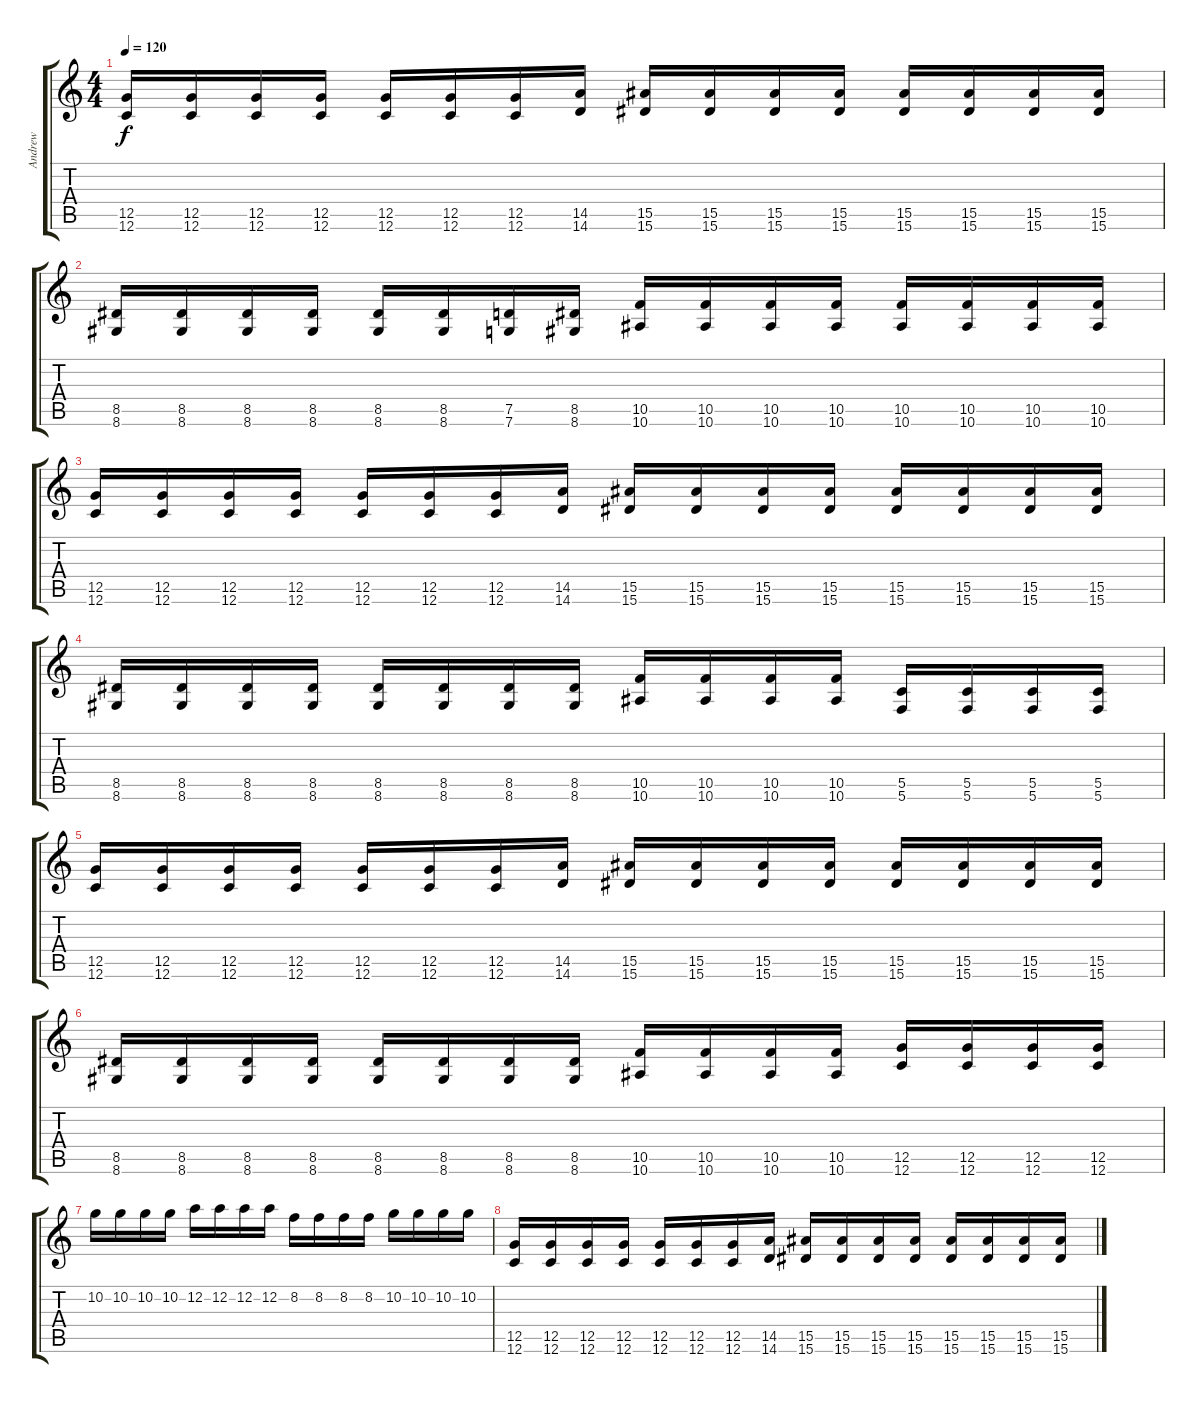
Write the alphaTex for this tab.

\track ("Andrew" "Andrew") {instrument overdrivenguitar}
\staff {score tabs}
\tuning (D4 A3 F3 C3 G2 C2) {hide}
\ts (4 4)
\tempo 120
\clef g2
\ks c
(12.5 12.6).16{dy f} (12.5 12.6).16 (12.5 12.6).16 (12.5 12.6).16 (12.5 12.6).16 (12.5 12.6).16 (12.5 12.6).16 (14.5 14.6).16 (15.5 15.6).16 (15.5 15.6).16 (15.5 15.6).16 (15.5 15.6).16 (15.5 15.6).16 (15.5 15.6).16 (15.5 15.6).16 (15.5 15.6).16 |
(8.5 8.6).16 (8.5 8.6).16 (8.5 8.6).16 (8.5 8.6).16 (8.5 8.6).16 (8.5 8.6).16 (7.5 7.6).16 (8.5 8.6).16 (10.5 10.6).16 (10.5 10.6).16 (10.5 10.6).16 (10.5 10.6).16 (10.5 10.6).16 (10.5 10.6).16 (10.5 10.6).16 (10.5 10.6).16 |
(12.5 12.6).16 (12.5 12.6).16 (12.5 12.6).16 (12.5 12.6).16 (12.5 12.6).16 (12.5 12.6).16 (12.5 12.6).16 (14.5 14.6).16 (15.5 15.6).16 (15.5 15.6).16 (15.5 15.6).16 (15.5 15.6).16 (15.5 15.6).16 (15.5 15.6).16 (15.5 15.6).16 (15.5 15.6).16 |
(8.5 8.6).16 (8.5 8.6).16 (8.5 8.6).16 (8.5 8.6).16 (8.5 8.6).16 (8.5 8.6).16 (8.5 8.6).16 (8.5 8.6).16 (10.5 10.6).16 (10.5 10.6).16 (10.5 10.6).16 (10.5 10.6).16 (5.5 5.6).16 (5.5 5.6).16 (5.5 5.6).16 (5.5 5.6).16 |
(12.5 12.6).16 (12.5 12.6).16 (12.5 12.6).16 (12.5 12.6).16 (12.5 12.6).16 (12.5 12.6).16 (12.5 12.6).16 (14.5 14.6).16 (15.5 15.6).16 (15.5 15.6).16 (15.5 15.6).16 (15.5 15.6).16 (15.5 15.6).16 (15.5 15.6).16 (15.5 15.6).16 (15.5 15.6).16 |
(8.5 8.6).16 (8.5 8.6).16 (8.5 8.6).16 (8.5 8.6).16 (8.5 8.6).16 (8.5 8.6).16 (8.5 8.6).16 (8.5 8.6).16 (10.5 10.6).16 (10.5 10.6).16 (10.5 10.6).16 (10.5 10.6).16 (12.5 12.6).16 (12.5 12.6).16 (12.5 12.6).16 (12.5 12.6).16 |
10.2.16 10.2.16 10.2.16 10.2.16 12.2.16 12.2.16 12.2.16 12.2.16 8.2.16 8.2.16 8.2.16 8.2.16 10.2.16 10.2.16 10.2.16 10.2.16 |
(12.5 12.6).16 (12.5 12.6).16 (12.5 12.6).16 (12.5 12.6).16 (12.5 12.6).16 (12.5 12.6).16 (12.5 12.6).16 (14.5 14.6).16 (15.5 15.6).16 (15.5 15.6).16 (15.5 15.6).16 (15.5 15.6).16 (15.5 15.6).16 (15.5 15.6).16 (15.5 15.6).16 (15.5 15.6).16
